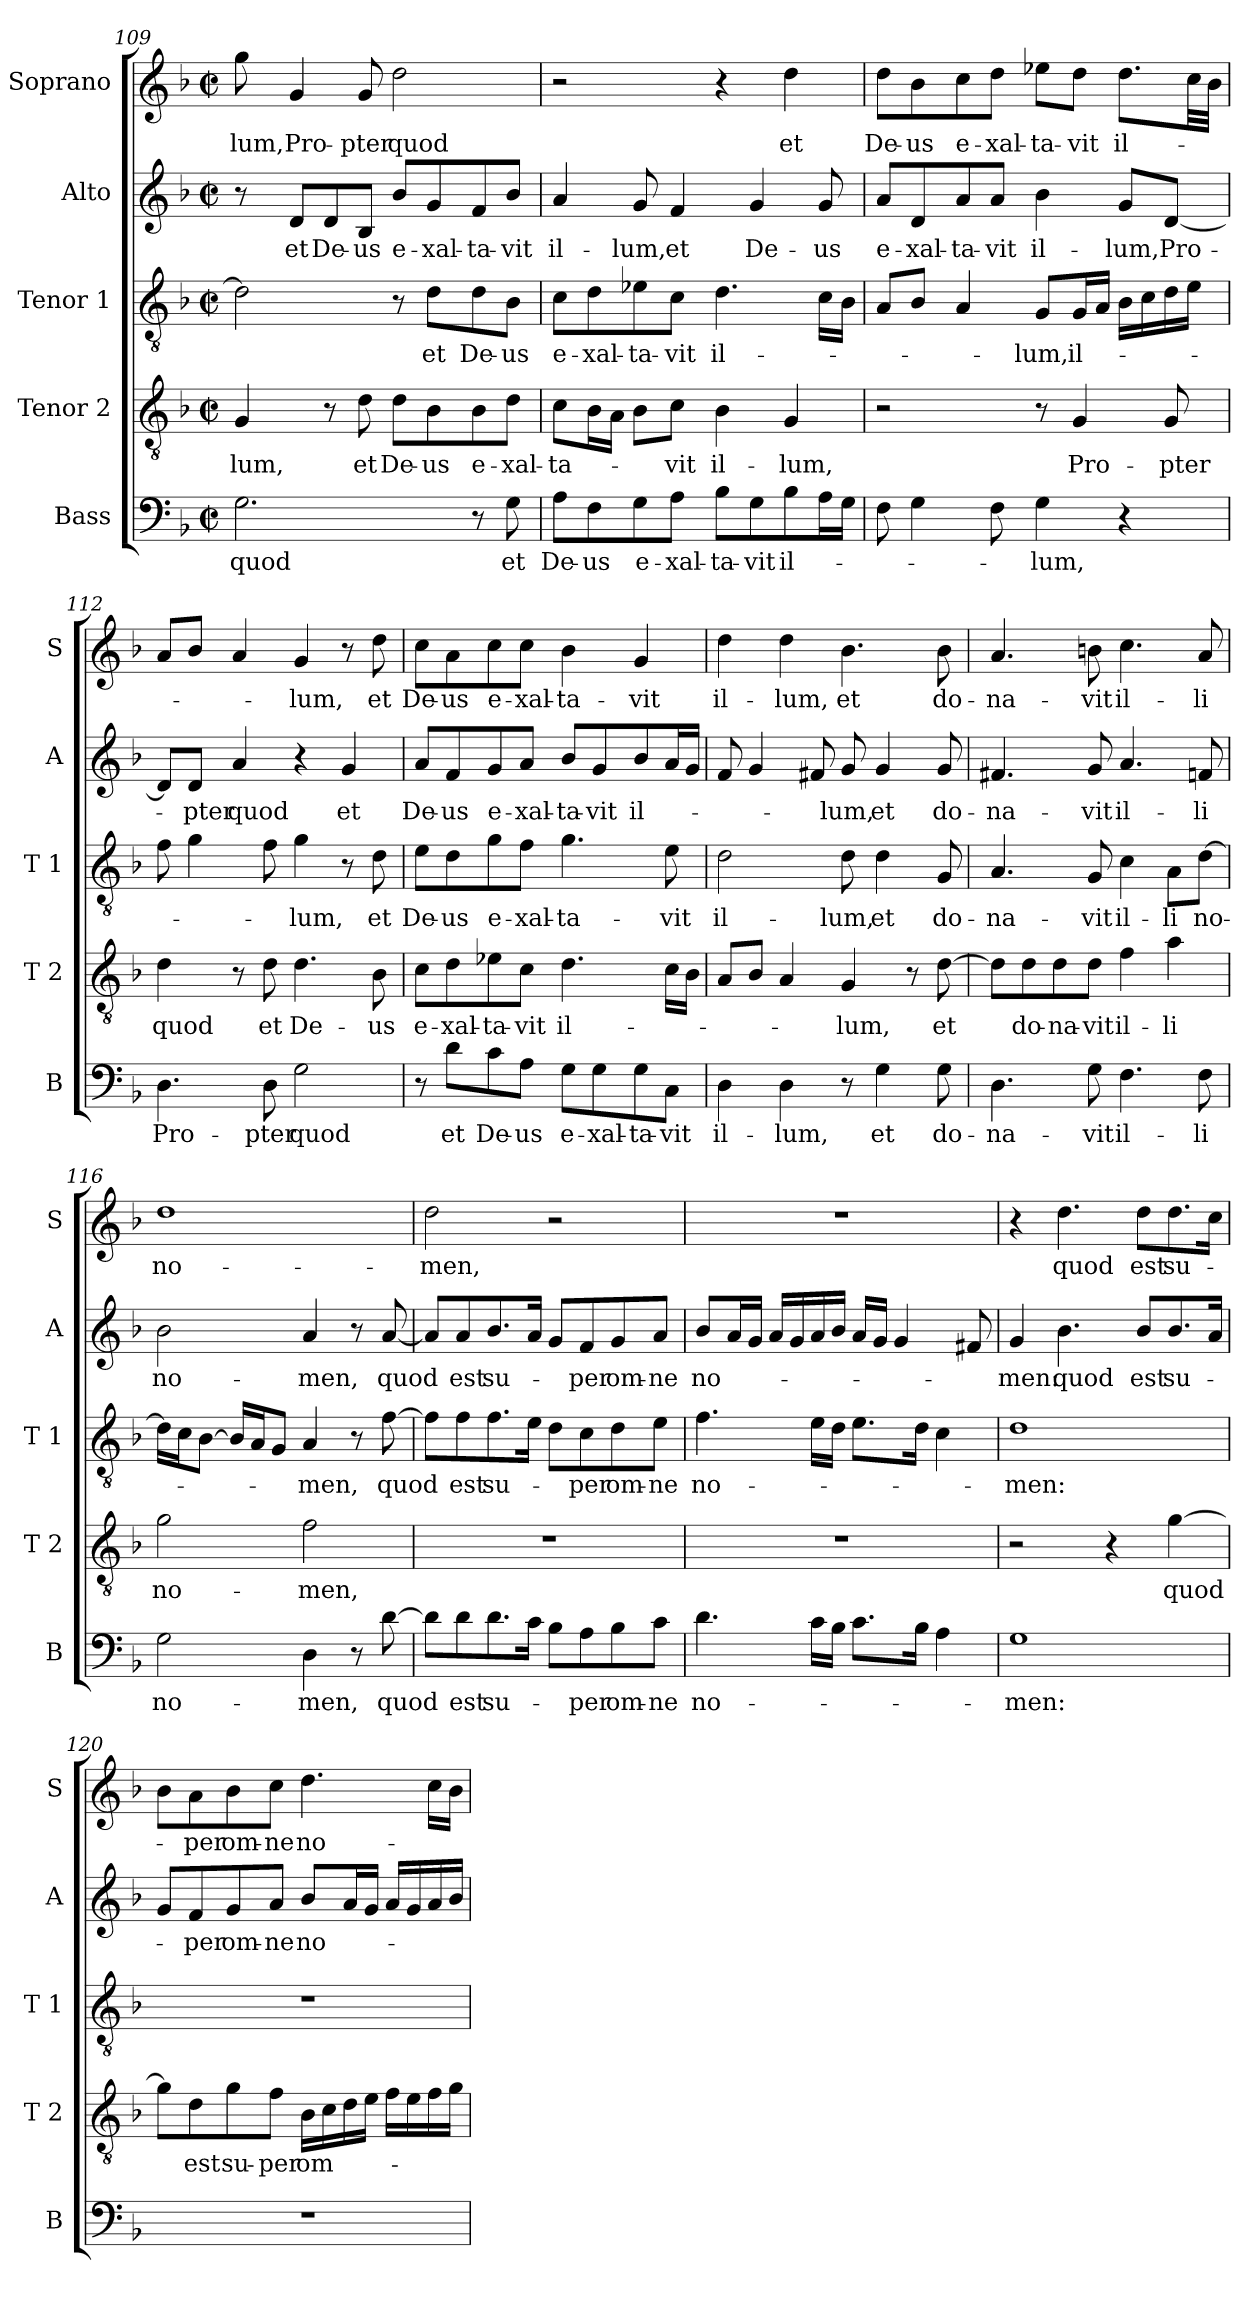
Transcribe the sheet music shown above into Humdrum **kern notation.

**kern	**text	**kern	**text	**kern	**text	**kern	**text	**kern	**text
*part5	*part5	*part4	*part4	*part3	*part3	*part2	*part2	*part1	*part1
*staff5	*staff5	*staff4	*staff4	*staff3	*staff3	*staff2	*staff2	*staff1	*staff1
*I"Bass	*	*I"Tenor 2	*	*I"Tenor 1	*	*I"Alto	*	*I"Soprano	*
*I'B	*	*I'T 2	*	*I'T 1	*	*I'A	*	*I'S	*
*clefF4	*	*clefGv2	*	*clefGv2	*	*clefG2	*	*clefG2	*
*k[b-]	*	*k[b-]	*	*k[b-]	*	*k[b-]	*	*k[b-]	*
*F:	*	*F:	*	*F:	*	*F:	*	*F:	*
*M2/2	*	*M2/2	*	*M2/2	*	*M2/2	*	*M2/2	*
*met(c|)	*	*met(c|)	*	*met(c|)	*	*met(c|)	*	*met(c|)	*
=109	=109	=109	=109	=109	=109	=109	=109	=109	=109
2.G\	quod	4G/	-lum,	2d\]	.	8r	.	8gg\	-lum,
.	.	.	.	.	.	8d/L	et	4g/	Pro-
.	.	8r	.	.	.	8d/	De-	.	.
.	.	8d\	et	.	.	8B-/J	-us	8g/	-pter
.	.	8d\L	De-	8r	.	8b-/L	e-	2dd\	quod
.	.	8B-\	-us	8d\L	et	8g/	-xal-	.	.
8r	.	8B-\	e-	8d\	De-	8f/	-ta-	.	.
8G\	et	8d\J	-xal-	8B-\J	-us	8b-/J	-vit	.	.
=110	=110	=110	=110	=110	=110	=110	=110	=110	=110
8A\L	De-	8c\L	-ta-	8c\L	e-	4a/	il-	2r	.
8F\	-us	16B-\L	.	8d\	-xal-	.	.	.	.
.	.	16A\JJ	.	.	.	.	.	.	.
8G\	e-	8B-\L	.	8e-X\	-ta-	8g/	-lum,	.	.
8A\J	-xal-	8c\J	-vit	8c\J	-vit	4f/	et	.	.
8B-\L	-ta-	4B-\	il-	4.d\	il-	.	.	4r	.
8G\	-vit	.	.	.	.	4g/	De-	.	.
8B-\	il-	4G/	-lum,	.	.	.	.	4dd\	et
16A\L	.	.	.	16c\LL	.	8g/	-us	.	.
16G\JJ	.	.	.	16B-\JJ	.	.	.	.	.
!!LO:LB:g=z
=111	=111	=111	=111	=111	=111	=111	=111	=111	=111
8F\	.	2r	.	8A/L	.	8a/L	e-	8dd\L	De-
4G\	.	.	.	8B-/J	.	8d/	-xal-	8b-\	-us
.	.	.	.	4A/	.	8a/	-ta-	8cc\	e-
8F\	.	.	.	.	.	8a/J	-vit	8dd\J	-xal-
4G\	-lum,	8r	.	8G/L	-lum,	4b-\	il-	8ee-X\L	-ta-
.	.	4G/	Pro-	16G/L	il-	.	.	8dd\J	-vit
.	.	.	.	16A/JJ	.	.	.	.	.
4r	.	.	.	16B-\LL	.	8g/L	-lum,	8.dd\L	il-
.	.	.	.	16c\	.	.	.	.	.
.	.	8G/	-pter	16d\	.	[8d/J	Pro-	.	.
.	.	.	.	16e\JJ	.	.	.	32cc\LL	.
.	.	.	.	.	.	.	.	32b-\JJJ	.
=112	=112	=112	=112	=112	=112	=112	=112	=112	=112
4.D\	Pro-	4d\	quod	8f\	.	8d/L]	.	8a/L	.
.	.	.	.	4g\	.	8d/J	-pter	8b-/J	.
.	.	8r	.	.	.	4a/	quod	4a/	.
8D\	-pter	8d\	et	8f\	.	.	.	.	.
2G\	quod	4.d\	De-	4g\	-lum,	4r	.	4g/	-lum,
.	.	.	.	8r	.	4g/	et	8r	.
.	.	8B-\	-us	8d\	et	.	.	8dd\	et
=113	=113	=113	=113	=113	=113	=113	=113	=113	=113
8r	.	8c\L	e-	8e\L	De-	8a/L	De-	8cc\L	De-
8d\L	et	8d\	-xal-	8d\	-us	8f/	-us	8a\	-us
8c\	De-	8e-X\	-ta-	8g\	e-	8g/	e-	8cc\	e-
8A\J	-us	8c\J	-vit	8f\J	-xal-	8a/J	-xal-	8cc\J	-xal-
8G\L	e-	4.d\	il-	4.g\	-ta-	8b-/L	-ta-	4b-\	-ta-
8G\	-xal-	.	.	.	.	8g/	-vit	.	.
8G\	-ta-	.	.	.	.	8b-/	il-	4g/	-vit
8C\J	-vit	16c\LL	.	8e\	-vit	16a/L	.	.	.
.	.	16B-\JJ	.	.	.	16g/JJ	.	.	.
!!LO:PB:g=z
=114	=114	=114	=114	=114	=114	=114	=114	=114	=114
4D\	il-	8A/L	.	2d\	il-	8f/	.	4dd\	il-
.	.	8B-/J	.	.	.	4g/	.	.	.
4D\	-lum,	4A/	.	.	.	.	.	4dd\	-lum,
.	.	.	.	.	.	8f#X/	.	.	.
8r	.	4G/	-lum,	8d\	-lum,	8g/	-lum,	4.b-\	et
4G\	et	.	.	4d\	et	4g/	et	.	.
.	.	8r	.	.	.	.	.	.	.
8G\	do-	[8d\	et	8G/	do-	8g/	do-	8b-\	do-
=115	=115	=115	=115	=115	=115	=115	=115	=115	=115
4.D\	-na-	8d\L]	.	4.A/	-na-	4.f#X/	-na-	4.a/	-na-
.	.	8d\	do-	.	.	.	.	.	.
.	.	8d\	-na-	.	.	.	.	.	.
8G\	-vit	8d\J	-vit	8G/	-vit	8g/	-vit	8bn\	-vit
4.F\	il-	4f\	il-	4c\	il-	4.a/	il-	4.cc\	il-
.	.	4a\	-li	8A\L	-li	.	.	.	.
8F\	-li	.	.	[8d\J	no-	8fn/	-li	8a/	-li
=116	=116	=116	=116	=116	=116	=116	=116	=116	=116
2G\	no-	2g\	no-	16d\LL]	.	2b-\	no-	1dd	no-
.	.	.	.	16c\J	.	.	.	.	.
.	.	.	.	[8B-\J	.	.	.	.	.
.	.	.	.	16B-/LL]	.	.	.	.	.
.	.	.	.	16A/J	.	.	.	.	.
.	.	.	.	8G/J	.	.	.	.	.
4D\	-men,	2f\	-men,	4A/	-men,	4a/	-men,	.	.
8r	.	.	.	8r	.	8r	.	.	.
[8d\	quod	.	.	[8f\	quod	[8a/	quod	.	.
!!LO:LB:g=z
=117	=117	=117	=117	=117	=117	=117	=117	=117	=117
8d\L]	.	1r	.	8f\L]	.	8a/L]	.	2dd\	-men,
8d\	est	.	.	8f\	est	8a/	est	.	.
8.d\	su-	.	.	8.f\	su-	8.b-/	su-	.	.
16c\Jk	.	.	.	16e\Jk	.	16a/Jk	.	.	.
8B-\L	.	.	.	8d\L	.	8g/L	.	2r	.
8A\	-per	.	.	8c\	-per	8f/	-per	.	.
8B-\	om-	.	.	8d\	om-	8g/	om-	.	.
8c\J	-ne	.	.	8e\J	-ne	8a/J	-ne	.	.
=118	=118	=118	=118	=118	=118	=118	=118	=118	=118
4.d\	no-	1r	.	4.f\	no-	8b-/L	no-	1r	.
.	.	.	.	.	.	16a/L	.	.	.
.	.	.	.	.	.	16g/JJ	.	.	.
.	.	.	.	.	.	16a/LL	.	.	.
.	.	.	.	.	.	16g/	.	.	.
16c\LL	.	.	.	16e\LL	.	16a/	.	.	.
16B-\JJ	.	.	.	16d\JJ	.	16b-/JJ	.	.	.
8.c\L	.	.	.	8.e\L	.	16a/LL	.	.	.
.	.	.	.	.	.	16g/JJ	.	.	.
.	.	.	.	.	.	4g/	.	.	.
16B-\Jk	.	.	.	16d\Jk	.	.	.	.	.
4A\	.	.	.	4c\	.	.	.	.	.
.	.	.	.	.	.	8f#X/	.	.	.
=119	=119	=119	=119	=119	=119	=119	=119	=119	=119
1G	-men:	2r	.	1d	-men:	4g/	-men:	4r	.
.	.	.	.	.	.	4.b-\	quod	4.dd\	quod
.	.	4r	.	.	.	.	.	.	.
.	.	.	.	.	.	8b-/L	est	8dd\L	est
.	.	[4g\	quod	.	.	8.b-/	su-	8.dd\	su-
.	.	.	.	.	.	16a/Jk	.	16cc\Jk	.
!!LO:PB:g=z
=120	=120	=120	=120	=120	=120	=120	=120	=120	=120
1r	.	8g\L]	.	1r	.	8g/L	.	8b-\L	.
.	.	8d\	est	.	.	8f/	-per	8a\	-per
.	.	8g\	su-	.	.	8g/	om-	8b-\	om-
.	.	8f\J	-per	.	.	8a/J	-ne	8cc\J	-ne
.	.	16B-\LL	om-	.	.	8b-/L	no-	4.dd\	no-
.	.	16c\	.	.	.	.	.	.	.
.	.	16d\	.	.	.	16a/L	.	.	.
.	.	16e\JJ	.	.	.	16g/JJ	.	.	.
.	.	16f\LL	.	.	.	16a/LL	.	.	.
.	.	16e\	.	.	.	16g/	.	.	.
.	.	16f\	.	.	.	16a/	.	16cc\LL	.
.	.	16g\JJ	.	.	.	16b-/JJ	.	16b-\JJ	.
=	=	=	=	=	=	=	=	=	=
*-	*-	*-	*-	*-	*-	*-	*-	*-	*-
